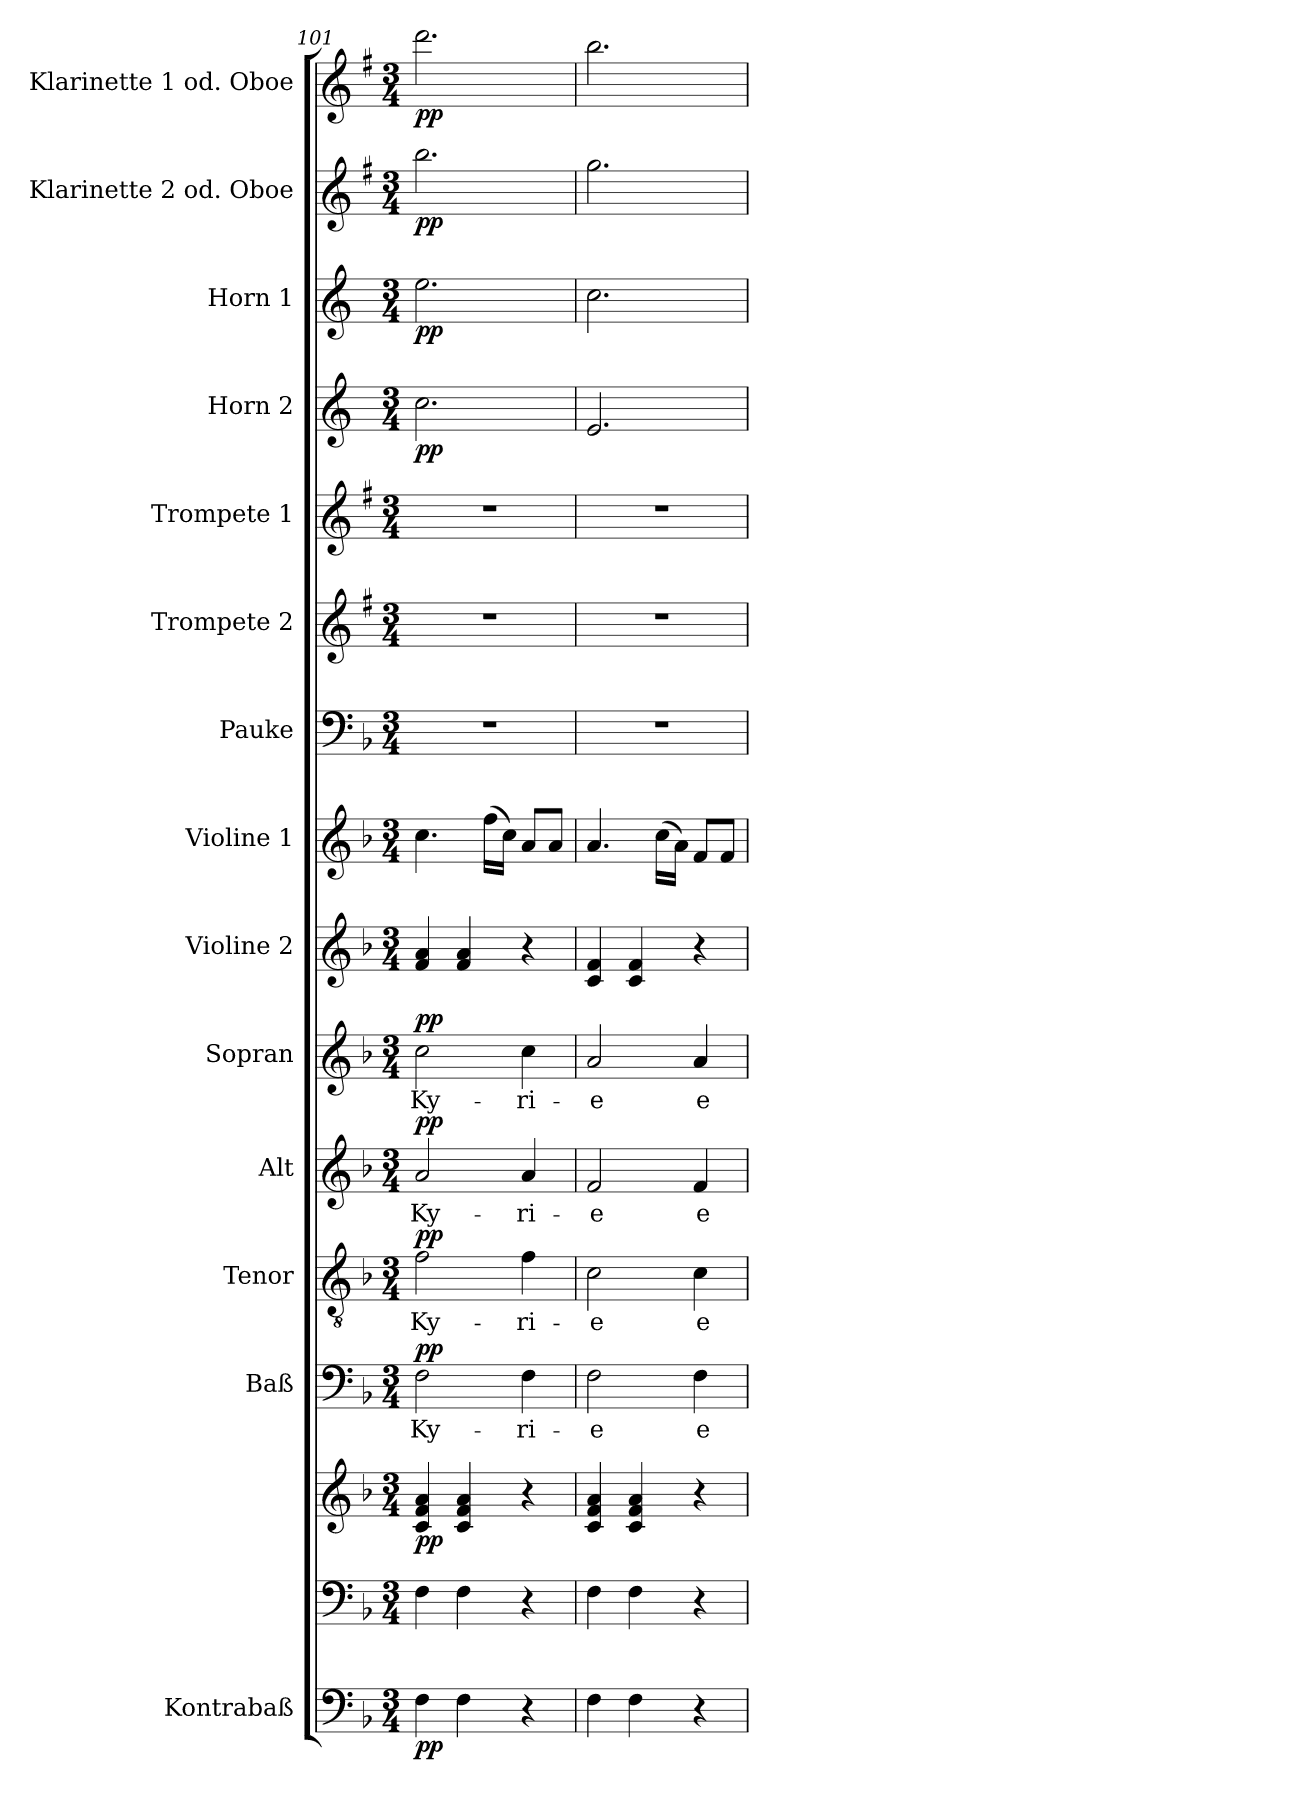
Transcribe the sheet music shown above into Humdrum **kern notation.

**kern	**dynam	**kern	**kern	**dynam	**kern	**text	**dynam	**kern	**text	**dynam	**kern	**text	**dynam	**kern	**text	**dynam	**kern	**kern	**kern	**kern	**kern	**kern	**dynam	**kern	**dynam	**kern	**dynam	**kern	**dynam
*part15	*part15	*part14	*part14	*part14	*part13	*part13	*part13	*part12	*part12	*part12	*part11	*part11	*part11	*part10	*part10	*part10	*part9	*part8	*part7	*part6	*part5	*part4	*part4	*part3	*part3	*part2	*part2	*part1	*part1
*staff16	*staff16	*staff15	*staff14	*staff14/15	*staff13	*staff13	*staff13	*staff12	*staff12	*staff12	*staff11	*staff11	*staff11	*staff10	*staff10	*staff10	*staff9	*staff8	*staff7	*staff6	*staff5	*staff4	*staff4	*staff3	*staff3	*staff2	*staff2	*staff1	*staff1
*I"Kontrabaß	*	*	*	*	*I"Baß	*	*	*I"Tenor	*	*	*I"Alt	*	*	*I"Sopran	*	*	*I"Violine 2	*I"Violine 1	*I"Pauke	*I"Trompete 2	*I"Trompete 1	*I"Horn 2	*	*I"Horn 1	*	*I"Klarinette 2 od. Oboe	*	*I"Klarinette 1 od. Oboe	*
*	*	*	*	*	*	*	*	*	*	*	*	*	*	*	*	*	*	*	*	*I'Tpt	*I'Tpt	*I'Hn	*	*I'Hn	*	*	*	*	*
*clefF4	*	*clefF4	*clefG2	*	*clefF4	*	*	*clefGv2	*	*	*clefG2	*	*	*clefG2	*	*	*clefG2	*clefG2	*clefF4	*clefG2	*clefG2	*clefG2	*	*clefG2	*	*clefG2	*	*clefG2	*
*ITrd7c12	*	*	*	*	*	*	*	*	*	*	*	*	*	*	*	*	*	*	*	*ITrd1c2	*ITrd1c2	*ITrd4c7	*	*ITrd4c7	*	*ITrd1c2	*	*ITrd1c2	*
*k[b-]	*	*k[b-]	*k[b-]	*	*k[b-]	*	*	*k[b-]	*	*	*k[b-]	*	*	*k[b-]	*	*	*k[b-]	*k[b-]	*k[b-]	*k[b-]	*k[b-]	*k[b-]	*	*k[b-]	*	*k[b-]	*	*k[b-]	*
*F:	*	*F:	*F:	*	*F:	*	*	*F:	*	*	*F:	*	*	*F:	*	*	*F:	*F:	*F:	*F:	*F:	*F:	*	*F:	*	*F:	*	*F:	*
*M3/4	*	*M3/4	*M3/4	*	*M3/4	*	*	*M3/4	*	*	*M3/4	*	*	*M3/4	*	*	*M3/4	*M3/4	*M3/4	*M3/4	*M3/4	*M3/4	*	*M3/4	*	*M3/4	*	*M3/4	*
=101	=101	=101	=101	=101	=101	=101	=101	=101	=101	=101	=101	=101	=101	=101	=101	=101	=101	=101	=101	=101	=101	=101	=101	=101	=101	=101	=101	=101	=101
!	!LO:DY:b	!	!	!LO:DY:b	!	!LO:LY:b	!LO:DY:a	!	!LO:LY:b	!LO:DY:a	!	!LO:LY:b	!LO:DY:a	!	!LO:LY:b	!LO:DY:a	!	!	!	!	!	!	!LO:DY:b	!	!LO:DY:b	!	!LO:DY:b	!	!LO:DY:b
4FF\	pp	4F\	4c/ 4f/ 4a/	pp	2F\	Ky-	pp	2f\	Ky-	pp	2a/	Ky-	pp	2cc\	Ky-	pp	4f/ 4a/	4.cc\	2.r	2.r	2.r	2.f\	pp	2.a\	pp	2.aa\	pp	2.ccc\	pp
4FF\	.	4F\	4c/ 4f/ 4a/	.	.	.	.	.	.	.	.	.	.	.	.	.	4f/ 4a/	.	.	.	.	.	.	.	.	.	.	.	.
.	.	.	.	.	.	.	.	.	.	.	.	.	.	.	.	.	.	(>16ff\LL	.	.	.	.	.	.	.	.	.	.	.
.	.	.	.	.	.	.	.	.	.	.	.	.	.	.	.	.	.	16cc\JJ)	.	.	.	.	.	.	.	.	.	.	.
!	!	!	!	!	!	!LO:LY:b	!	!	!LO:LY:b	!	!	!LO:LY:b	!	!	!LO:LY:b	!	!	!	!	!	!	!	!	!	!	!	!	!	!
4r	.	4r	4r	.	4F\	-ri-	.	4f\	-ri-	.	4a/	-ri-	.	4cc\	-ri-	.	4r	8a/L	.	.	.	.	.	.	.	.	.	.	.
.	.	.	.	.	.	.	.	.	.	.	.	.	.	.	.	.	.	8a/J	.	.	.	.	.	.	.	.	.	.	.
=102	=102	=102	=102	=102	=102	=102	=102	=102	=102	=102	=102	=102	=102	=102	=102	=102	=102	=102	=102	=102	=102	=102	=102	=102	=102	=102	=102	=102	=102
!	!	!	!	!	!	!LO:LY:b	!	!	!LO:LY:b	!	!	!LO:LY:b	!	!	!LO:LY:b	!	!	!	!	!	!	!	!	!	!	!	!	!	!
4FF\	.	4F\	4c/ 4f/ 4a/	.	2F\	-e	.	2c\	-e	.	2f/	-e	.	2a/	-e	.	4c/ 4f/	4.a/	2.r	2.r	2.r	2.A/	.	2.f\	.	2.ff\	.	2.aa\	.
4FF\	.	4F\	4c/ 4f/ 4a/	.	.	.	.	.	.	.	.	.	.	.	.	.	4c/ 4f/	.	.	.	.	.	.	.	.	.	.	.	.
.	.	.	.	.	.	.	.	.	.	.	.	.	.	.	.	.	.	(>16cc\LL	.	.	.	.	.	.	.	.	.	.	.
.	.	.	.	.	.	.	.	.	.	.	.	.	.	.	.	.	.	16a\JJ)	.	.	.	.	.	.	.	.	.	.	.
!	!	!	!	!	!	!LO:LY:b	!	!	!LO:LY:b	!	!	!LO:LY:b	!	!	!LO:LY:b	!	!	!	!	!	!	!	!	!	!	!	!	!	!
4r	.	4r	4r	.	4F\	e-	.	4c\	e-	.	4f/	e-	.	4a/	e-	.	4r	8f/L	.	.	.	.	.	.	.	.	.	.	.
.	.	.	.	.	.	.	.	.	.	.	.	.	.	.	.	.	.	8f/J	.	.	.	.	.	.	.	.	.	.	.
=	=	=	=	=	=	=	=	=	=	=	=	=	=	=	=	=	=	=	=	=	=	=	=	=	=	=	=	=	=
*-	*-	*-	*-	*-	*-	*-	*-	*-	*-	*-	*-	*-	*-	*-	*-	*-	*-	*-	*-	*-	*-	*-	*-	*-	*-	*-	*-	*-	*-
